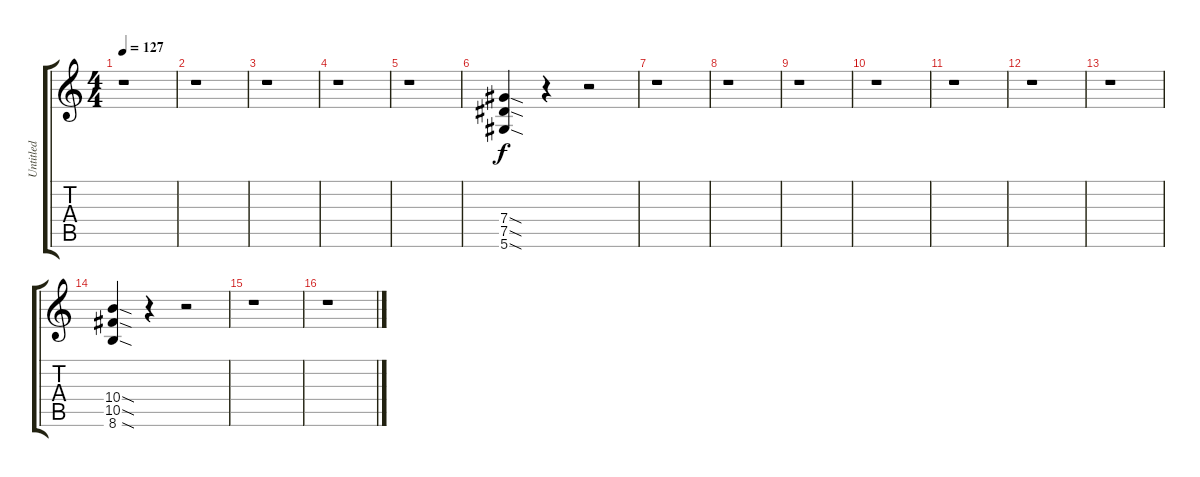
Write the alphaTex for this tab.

\track ("Untitled" "Untitled") {instrument overdrivenguitar}
\staff {score tabs}
\tuning (Eb4 Bb3 Gb3 Db3 Ab2 Eb2) {hide}
\ts (4 4)
\tempo 127
\clef g2
\ks c
r.1{dy f} |
r.1 |
r.1 |
r.1 |
r.1 |
(7.4{sod} 7.5{sod} 5.6{sod}).4 r.4 r.2 |
r.1 |
r.1 |
r.1 |
r.1 |
r.1 |
r.1 |
r.1 |
(10.4{sod} 10.5{sod} 8.6{sod}).4 r.4 r.2 |
r.1 |
r.1
